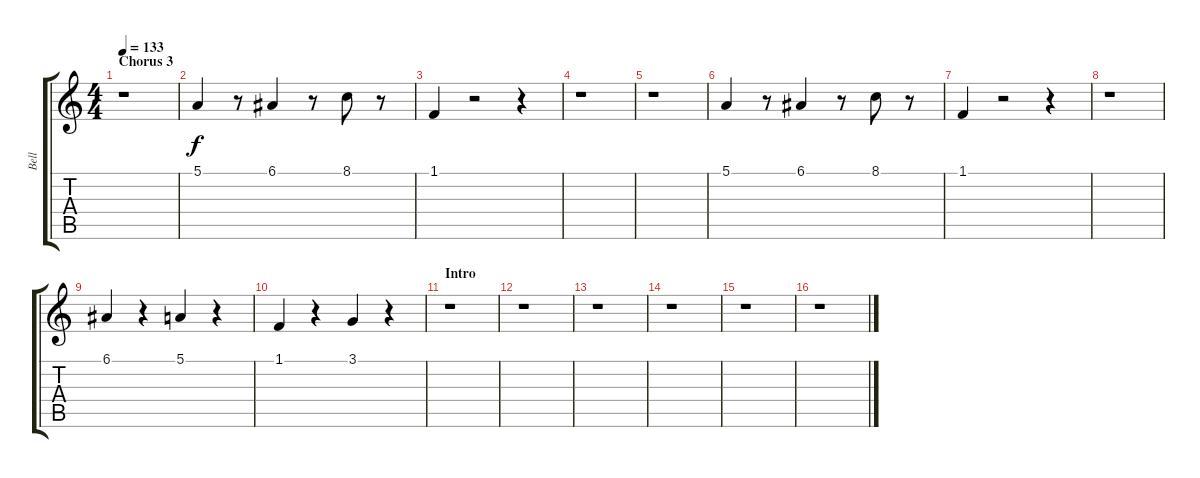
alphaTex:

\track ("Bell" "Bell") {instrument musicbox}
\staff {score tabs}
\tuning (E4 B3 G3 D3 A2 E2) {hide}
\ts (4 4)
\section ("" "Chorus 3")
\tempo 133
\clef g2
\ks c
r.1{dy f} |
5.1.4 r.8 6.1.4 r.8 8.1.8 r.8 |
1.1.4 r.2 r.4 |
r.1 |
r.1 |
5.1.4 r.8 6.1.4 r.8 8.1.8 r.8 |
1.1.4 r.2 r.4 |
r.1 |
6.1.4 r.4 5.1.4 r.4 |
1.1.4 r.4 3.1.4 r.4 |
\section ("" "Intro")
r.1 |
r.1 |
r.1 |
r.1 |
r.1 |
r.1
